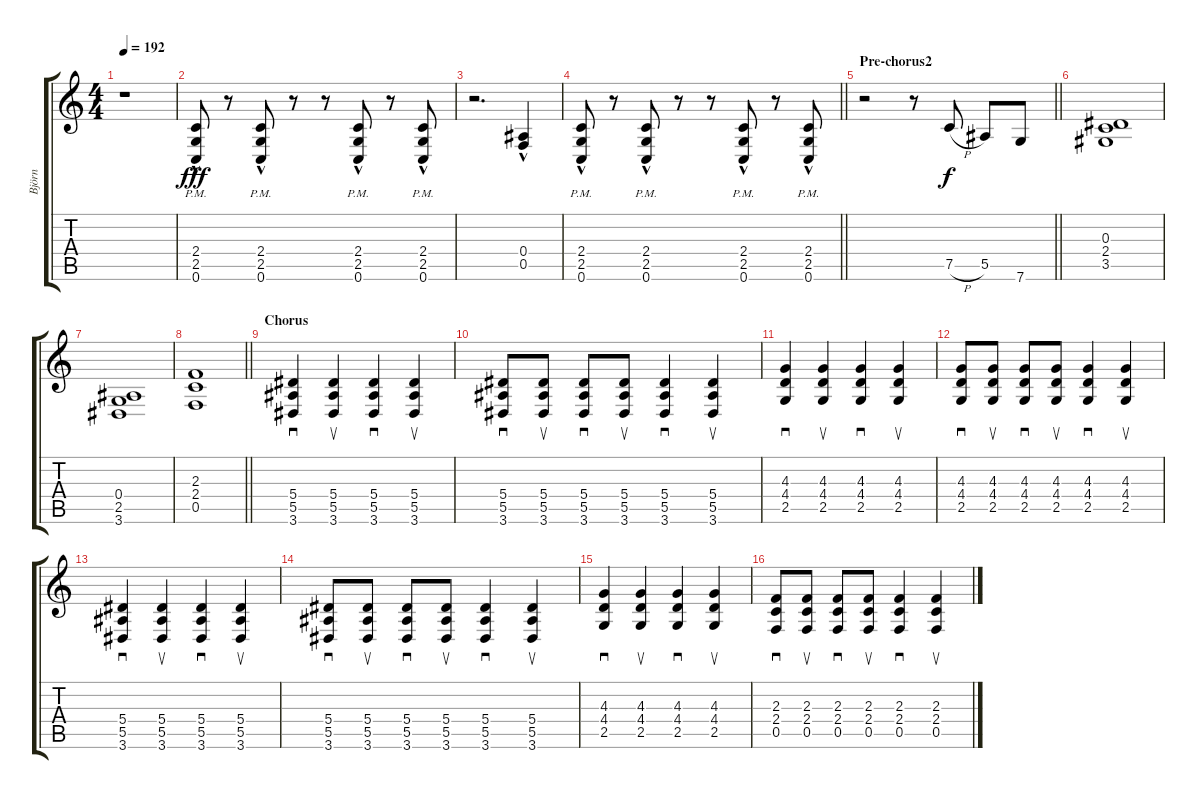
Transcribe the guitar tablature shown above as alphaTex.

\track ("Björn" "Björn") {instrument distortionguitar}
\staff {score tabs}
\tuning (C4 G3 Eb3 Bb2 F2 C2) {hide}
\ts (4 4)
\tempo 192
\clef g2
\ks c
r.1{dy fff} |
(2.4{hac} 2.5{hac pm} 0.6{hac}).8 r.8 (2.4{hac} 2.5{hac pm} 0.6{hac}).8 r.8 r.8 (2.4{hac} 2.5{hac pm} 0.6{hac}).8 r.8 (2.4{hac} 2.5{hac pm} 0.6{hac}).8 |
r.2{d} (0.4{hac} 0.5{hac}).4 |
\barLineRight lightlight
(2.4{hac} 2.5{hac pm} 0.6{hac}).8 r.8 (2.4{hac} 2.5{hac pm} 0.6{hac}).8 r.8 r.8 (2.4{hac} 2.5{hac pm} 0.6{hac}).8 r.8 (2.4{hac} 2.5{hac pm} 0.6{hac}).8 |
\section ("" "Pre-chorus2")
\barLineRight lightlight
r.2 r.8 7.5{h}.8{dy f} 5.5.8 7.6.8 |
(0.3 2.4 3.5).1 |
(0.4 2.5 3.6).1 |
\barLineRight lightlight
(2.3 2.4 0.5).1 |
\section ("" "Chorus")
(5.4 5.5 3.6).4{sd volume 13 instrument distortionguitar} (5.4 5.5 3.6).4{su} (5.4 5.5 3.6).4{sd} (5.4 5.5 3.6).4{su} |
(5.4 5.5 3.6).8{sd} (5.4 5.5 3.6).8{su} (5.4 5.5 3.6).8{sd} (5.4 5.5 3.6).8{su} (5.4 5.5 3.6).4{sd} (5.4 5.5 3.6).4{su} |
(4.3 4.4 2.5).4{sd} (4.3 4.4 2.5).4{su} (4.3 4.4 2.5).4{sd} (4.3 4.4 2.5).4{su} |
(4.3 4.4 2.5).8{sd} (4.3 4.4 2.5).8{su} (4.3 4.4 2.5).8{sd} (4.3 4.4 2.5).8{su} (4.3 4.4 2.5).4{sd} (4.3 4.4 2.5).4{su} |
(5.4 5.5 3.6).4{sd} (5.4 5.5 3.6).4{su} (5.4 5.5 3.6).4{sd} (5.4 5.5 3.6).4{su} |
(5.4 5.5 3.6).8{sd} (5.4 5.5 3.6).8{su} (5.4 5.5 3.6).8{sd} (5.4 5.5 3.6).8{su} (5.4 5.5 3.6).4{sd} (5.4 5.5 3.6).4{su} |
(4.3 4.4 2.5).4{sd} (4.3 4.4 2.5).4{su} (4.3 4.4 2.5).4{sd} (4.3 4.4 2.5).4{su} |
(2.3 2.4 0.5).8{sd} (2.3 2.4 0.5).8{su} (2.3 2.4 0.5).8{sd} (2.3 2.4 0.5).8{su} (2.3 2.4 0.5).4{sd} (2.3 2.4 0.5).4{su}
